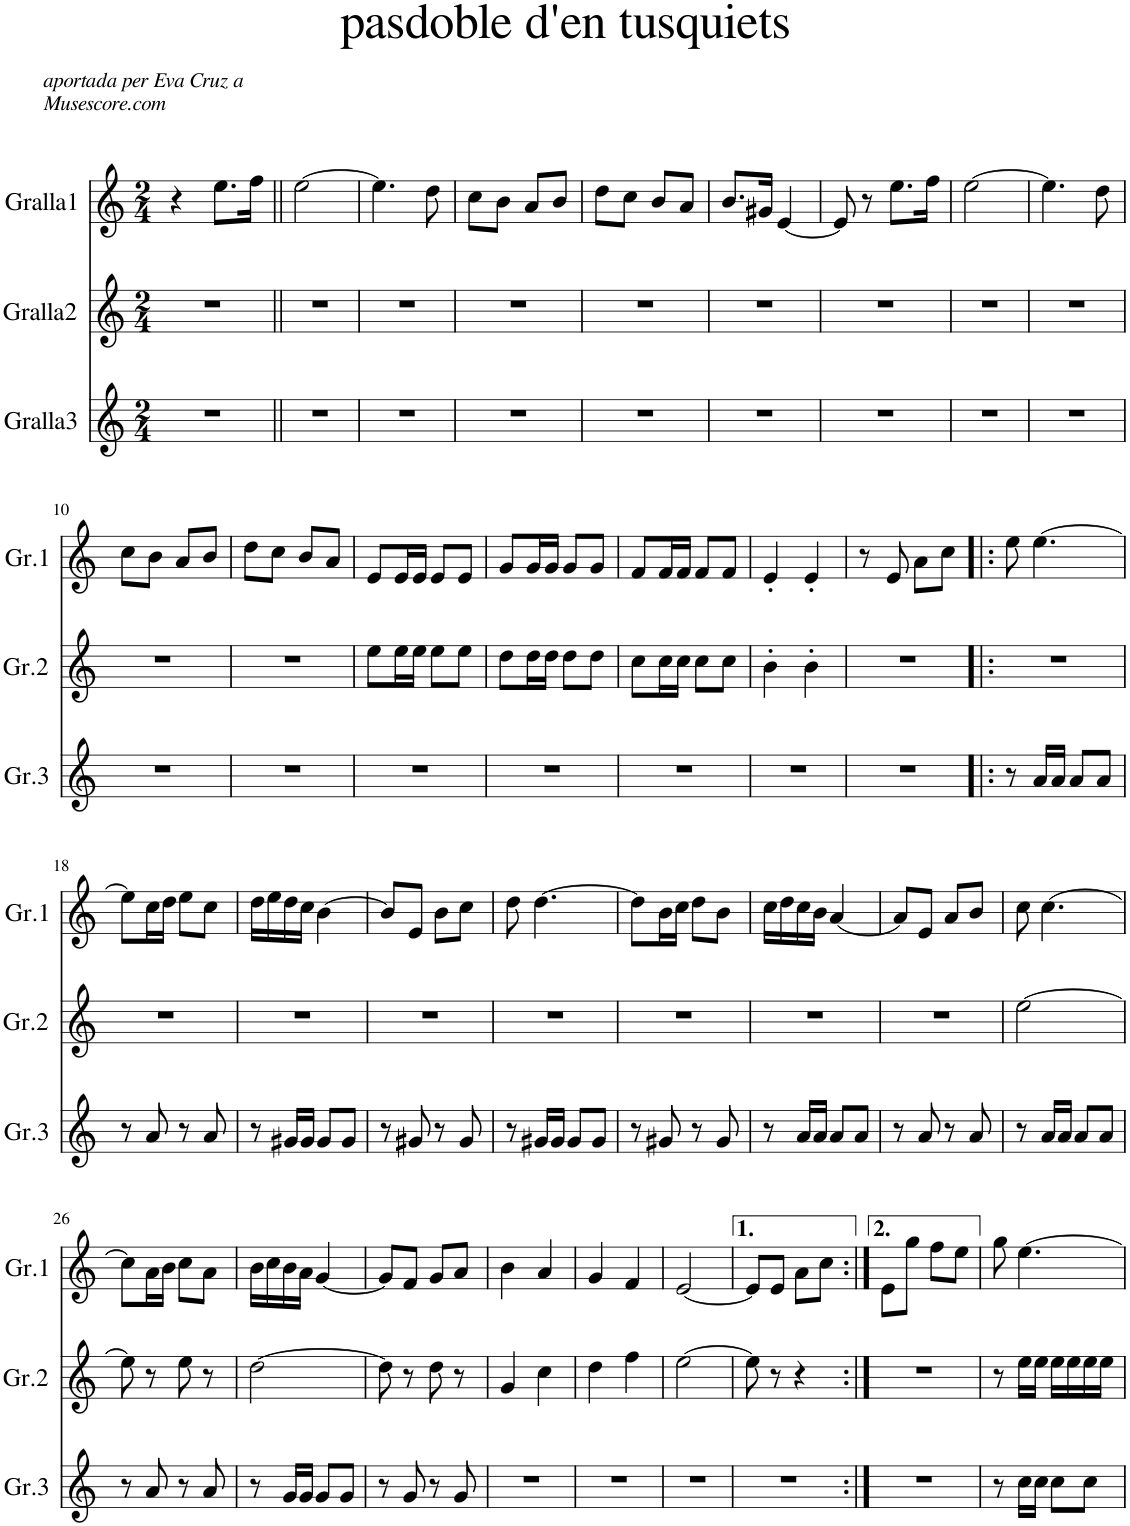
**kern	**kern	**kern
*part3	*part2	*part1
*staff3	*staff2	*staff1
*I"Gralla3	*I"Gralla2	*I"Gralla1
*I'Gr.3	*I'Gr.2	*I'Gr.1
*clefG2	*clefG2	*clefG2
*k[]	*k[]	*k[]
*M2/4	*M2/4	*M2/4
=1	=1	=1
2r	2r	4r
.	.	8.ee\L
.	.	16ff\Jk
=2||	=2||	=2||
2r	2r	[2ee\
=3	=3	=3
2r	2r	4.ee\]
.	.	8dd\
=4	=4	=4
2r	2r	8cc\L
.	.	8b\J
.	.	8a/L
.	.	8b/J
=5	=5	=5
2r	2r	8dd\L
.	.	8cc\J
.	.	8b/L
.	.	8a/J
=6	=6	=6
2r	2r	8.b/L
.	.	16g#X/Jk
.	.	[4e/
=7	=7	=7
2r	2r	8e/]
.	.	8r
.	.	8.ee\L
.	.	16ff\Jk
=8	=8	=8
2r	2r	[2ee\
=9	=9	=9
2r	2r	4.ee\]
.	.	8dd\
!!LO:LB:g=z
=10	=10	=10
2r	2r	8cc\L
.	.	8b\J
.	.	8a/L
.	.	8b/J
=11	=11	=11
2r	2r	8dd\L
.	.	8cc\J
.	.	8b/L
.	.	8a/J
=12	=12	=12
2r	8ee\L	8e/L
.	16ee\L	16e/L
.	16ee\JJ	16e/JJ
.	8ee\L	8e/L
.	8ee\J	8e/J
=13	=13	=13
2r	8dd\L	8g/L
.	16dd\L	16g/L
.	16dd\JJ	16g/JJ
.	8dd\L	8g/L
.	8dd\J	8g/J
=14	=14	=14
2r	8cc\L	8f/L
.	16cc\L	16f/L
.	16cc\JJ	16f/JJ
.	8cc\L	8f/L
.	8cc\J	8f/J
=15	=15	=15
2r	4b'\	4e'/
.	4b'\	4e'/
=16	=16	=16
2r	2r	8r
.	.	8e/
.	.	8a\L
.	.	8cc\J
=17!|:	=17!|:	=17!|:
8r	2r	8ee\
16a/LL	.	[4.ee\
16a/JJ	.	.
8a/L	.	.
8a/J	.	.
!!LO:LB:g=z
=18	=18	=18
8r	2r	8ee\L]
8a/	.	16cc\L
.	.	16dd\JJ
8r	.	8ee\L
8a/	.	8cc\J
=19	=19	=19
8r	2r	16dd\LL
.	.	16ee\
16g#X/LL	.	16dd\
16g#/JJ	.	16cc\JJ
8g#/L	.	[4b\
8g#/J	.	.
=20	=20	=20
8r	2r	8b/L]
8g#X/	.	8e/J
8r	.	8b\L
8g#/	.	8cc\J
=21	=21	=21
8r	2r	8dd\
16g#X/LL	.	[4.dd\
16g#/JJ	.	.
8g#/L	.	.
8g#/J	.	.
=22	=22	=22
8r	2r	8dd\L]
8g#X/	.	16b\L
.	.	16cc\JJ
8r	.	8dd\L
8g#/	.	8b\J
=23	=23	=23
8r	2r	16cc\LL
.	.	16dd\
16a/LL	.	16cc\
16a/JJ	.	16b\JJ
8a/L	.	[4a/
8a/J	.	.
=24	=24	=24
8r	2r	8a/L]
8a/	.	8e/J
8r	.	8a/L
8a/	.	8b/J
=25	=25	=25
8r	[2ee\	8cc\
16a/LL	.	[4.cc\
16a/JJ	.	.
8a/L	.	.
8a/J	.	.
!!LO:LB:g=z
=26	=26	=26
8r	8ee\]	8cc\L]
8a/	8r	16a\L
.	.	16b\JJ
8r	8ee\	8cc\L
8a/	8r	8a\J
=27	=27	=27
8r	[2dd\	16b\LL
.	.	16cc\
16g/LL	.	16b\
16g/JJ	.	16a\JJ
8g/L	.	[4g/
8g/J	.	.
=28	=28	=28
8r	8dd\]	8g/L]
8g/	8r	8f/J
8r	8dd\	8g/L
8g/	8r	8a/J
=29	=29	=29
2r	4g/	4b\
.	4cc\	4a/
=30	=30	=30
2r	4dd\	4g/
.	4ff\	4f/
=31	=31	=31
2r	[2ee\	[2e/
=32	=32	=32
2r	8ee\]	8e/L]
.	8r	8e/J
.	4r	8a\L
.	.	8cc\J
=33:|!	=33:|!	=33:|!
2r	2r	8e\L
.	.	8gg\J
.	.	8ff\L
.	.	8ee\J
=34	=34	=34
8r	8r	8gg\
16cc\LL	16ee\LL	[4.ee\
16cc\JJ	16ee\JJ	.
8cc\L	16ee\LL	.
.	16ee\	.
8cc\J	16ee\	.
.	16ee\JJ	.
=	=	=
*-	*-	*-
